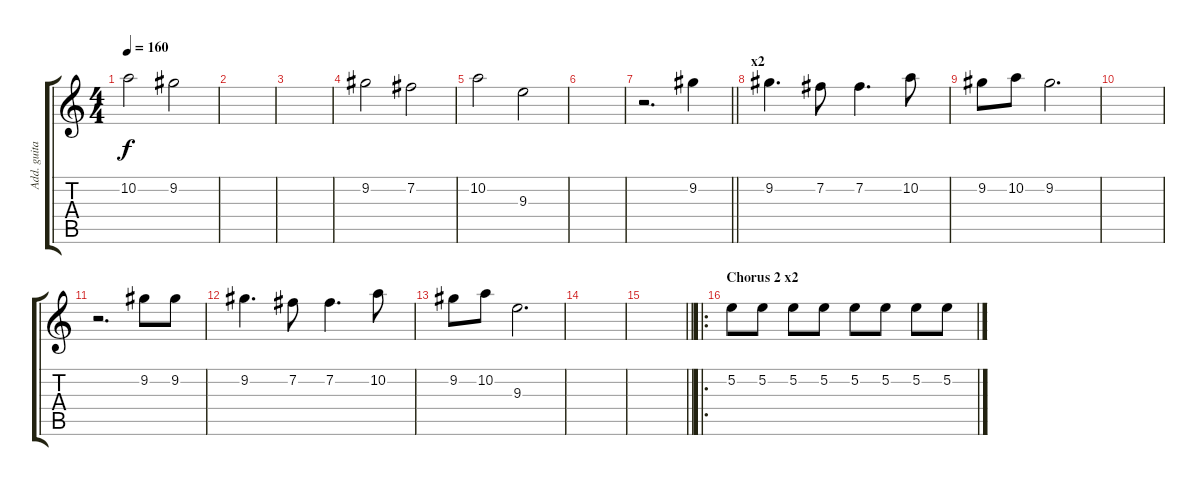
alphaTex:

\track ("Add. guitar" "Add. guita") {instrument acousticguitarsteel}
\staff {score tabs}
\tuning (E4 B3 G3 D3 A2 D2) {hide}
\ts (4 4)
\tempo 160
\clef g2
\ks c
10.2.2{dy f} 9.2.2 |
|
|
9.2.2 7.2.2 |
10.2.2 9.3.2 |
|
\barLineRight lightlight
r.2{d} 9.2.4 |
\section ("" "x2")
9.2.4{d} 7.2.8 7.2.4{d} 10.2.8 |
9.2.8 10.2.8 9.2.2{d} |
|
r.2{d} 9.2.8 9.2.8 |
9.2.4{d} 7.2.8 7.2.4{d} 10.2.8 |
9.2.8 10.2.8 9.3.2{d} |
|
\barLineRight lightlight
|
\ro
\section ("" "Chorus 2 x2")
5.2.8 5.2.8 5.2.8 5.2.8 5.2.8 5.2.8 5.2.8 5.2.8
